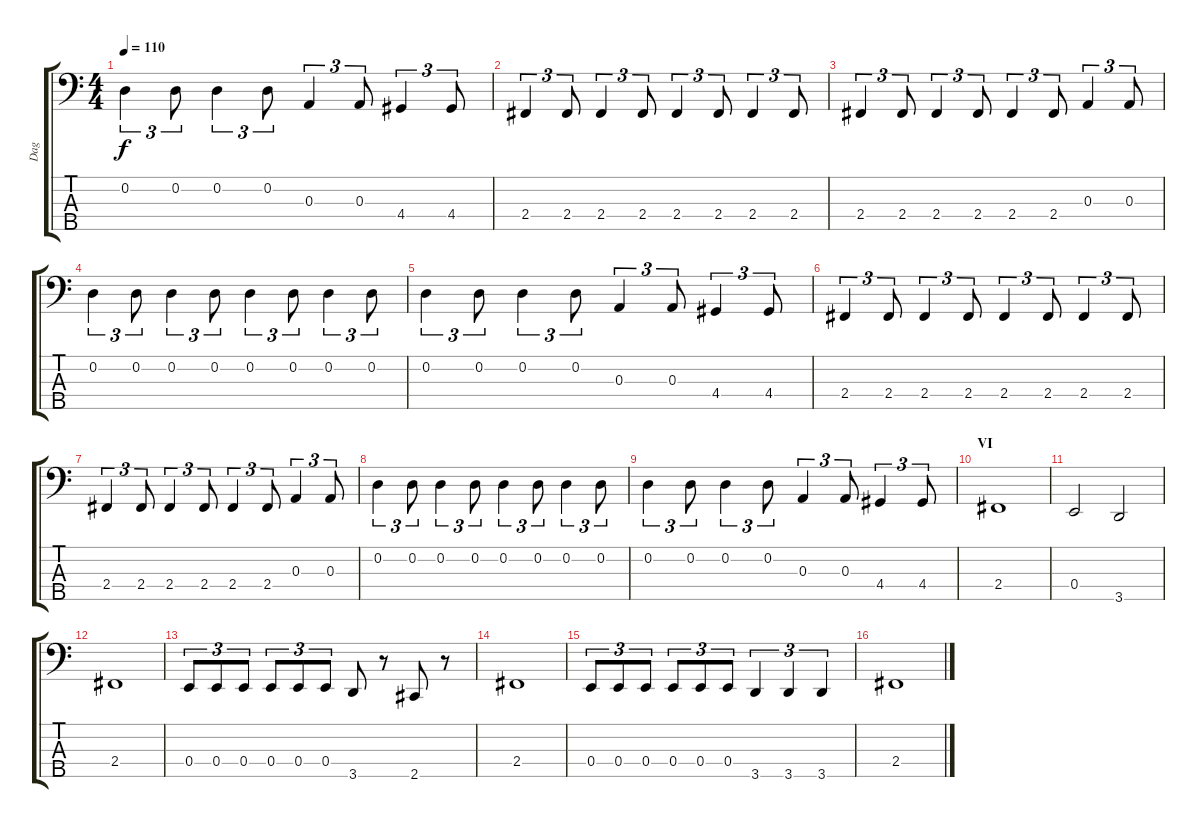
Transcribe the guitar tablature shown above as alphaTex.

\track ("Dag" "Dag") {instrument electricbasspick}
\staff {score tabs}
\tuning (G2 D2 A1 E1 B0) {hide}
\ts (4 4)
\tempo 110
\clef f4
\ks c
0.2.4{tu (3 2) dy f} 0.2.8{tu (3 2)} 0.2.4{tu (3 2)} 0.2.8{tu (3 2)} 0.3.4{tu (3 2)} 0.3.8{tu (3 2)} 4.4.4{tu (3 2)} 4.4.8{tu (3 2)} |
2.4.4{tu (3 2)} 2.4.8{tu (3 2)} 2.4.4{tu (3 2)} 2.4.8{tu (3 2)} 2.4.4{tu (3 2)} 2.4.8{tu (3 2)} 2.4.4{tu (3 2)} 2.4.8{tu (3 2)} |
2.4.4{tu (3 2)} 2.4.8{tu (3 2)} 2.4.4{tu (3 2)} 2.4.8{tu (3 2)} 2.4.4{tu (3 2)} 2.4.8{tu (3 2)} 0.3.4{tu (3 2)} 0.3.8{tu (3 2)} |
0.2.4{tu (3 2)} 0.2.8{tu (3 2)} 0.2.4{tu (3 2)} 0.2.8{tu (3 2)} 0.2.4{tu (3 2)} 0.2.8{tu (3 2)} 0.2.4{tu (3 2)} 0.2.8{tu (3 2)} |
0.2.4{tu (3 2)} 0.2.8{tu (3 2)} 0.2.4{tu (3 2)} 0.2.8{tu (3 2)} 0.3.4{tu (3 2)} 0.3.8{tu (3 2)} 4.4.4{tu (3 2)} 4.4.8{tu (3 2)} |
2.4.4{tu (3 2)} 2.4.8{tu (3 2)} 2.4.4{tu (3 2)} 2.4.8{tu (3 2)} 2.4.4{tu (3 2)} 2.4.8{tu (3 2)} 2.4.4{tu (3 2)} 2.4.8{tu (3 2)} |
2.4.4{tu (3 2)} 2.4.8{tu (3 2)} 2.4.4{tu (3 2)} 2.4.8{tu (3 2)} 2.4.4{tu (3 2)} 2.4.8{tu (3 2)} 0.3.4{tu (3 2)} 0.3.8{tu (3 2)} |
0.2.4{tu (3 2)} 0.2.8{tu (3 2)} 0.2.4{tu (3 2)} 0.2.8{tu (3 2)} 0.2.4{tu (3 2)} 0.2.8{tu (3 2)} 0.2.4{tu (3 2)} 0.2.8{tu (3 2)} |
0.2.4{tu (3 2)} 0.2.8{tu (3 2)} 0.2.4{tu (3 2)} 0.2.8{tu (3 2)} 0.3.4{tu (3 2)} 0.3.8{tu (3 2)} 4.4.4{tu (3 2)} 4.4.8{tu (3 2)} |
\section ("" "VI")
2.4.1 |
0.4.2 3.5.2 |
2.4.1 |
0.4.8{tu (3 2)} 0.4.8{tu (3 2)} 0.4.8{tu (3 2)} 0.4.8{tu (3 2)} 0.4.8{tu (3 2)} 0.4.8{tu (3 2)} 3.5.8 r.8 2.5.8 r.8 |
2.4.1 |
0.4.8{tu (3 2)} 0.4.8{tu (3 2)} 0.4.8{tu (3 2)} 0.4.8{tu (3 2)} 0.4.8{tu (3 2)} 0.4.8{tu (3 2)} 3.5.4{tu (3 2)} 3.5.4{tu (3 2)} 3.5.4{tu (3 2)} |
2.4.1
